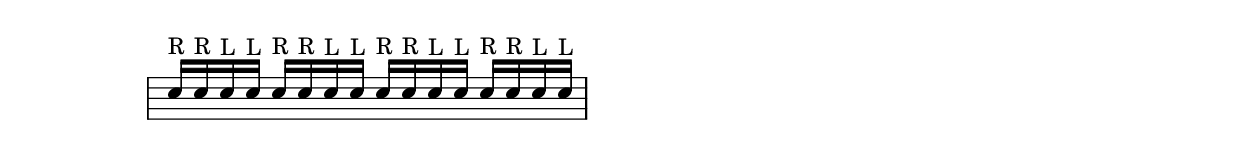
\version "2.22.1"

rudiment = \drummode {
  \repeat unfold 4 {
    sn16^"R" 16^"R" sn16^"L" 16^"L"
  }
}

\score {
  <<
    \new DrumStaff <<
      \override Score.SystemStartBar.collapse-height = #-inf.0
      \omit Staff.TimeSignature
      \omit Staff.Clef
      \new DrumVoice { \stemUp \rudiment }
    >>
  >>
}